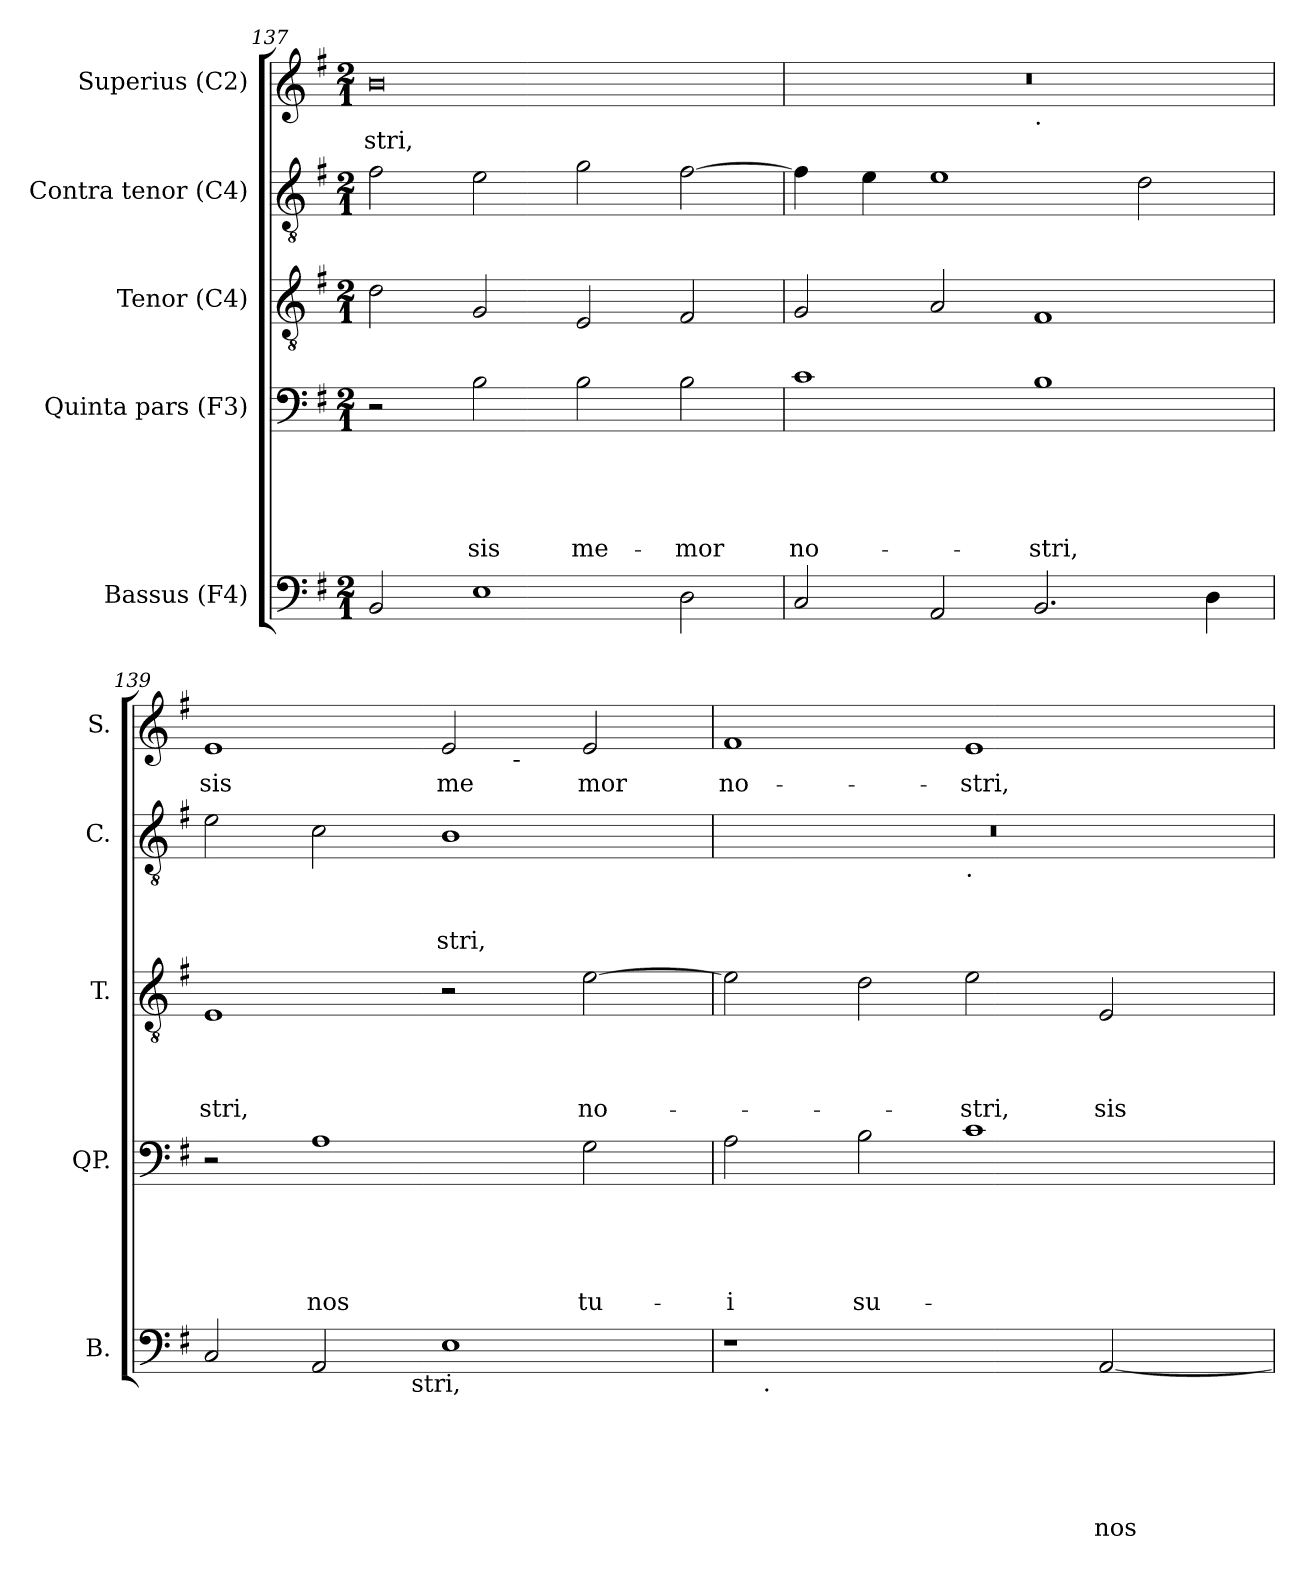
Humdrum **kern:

**kern	**text	**text	**text	**text	**text	**text	**kern	**text	**text	**text	**text	**text	**kern	**text	**text	**text	**text	**kern	**text	**text	**text	**kern	**text
*part5	*part5	*part5	*part5	*part5	*part5	*part5	*part4	*part4	*part4	*part4	*part4	*part4	*part3	*part3	*part3	*part3	*part3	*part2	*part2	*part2	*part2	*part1	*part1
*staff5	*staff5	*staff5	*staff5	*staff5	*staff5	*staff5	*staff4	*staff4	*staff4	*staff4	*staff4	*staff4	*staff3	*staff3	*staff3	*staff3	*staff3	*staff2	*staff2	*staff2	*staff2	*staff1	*staff1
*I"Bassus (F4)	*	*	*	*	*	*	*I"Quinta pars (F3)	*	*	*	*	*	*I"Tenor (C4)	*	*	*	*	*I"Contra tenor (C4)	*	*	*	*I"Superius (C2)	*
*I'B.	*	*	*	*	*	*	*I'QP.	*	*	*	*	*	*I'T.	*	*	*	*	*I'C.	*	*	*	*I'S.	*
*clefF4	*	*	*	*	*	*	*clefF4	*	*	*	*	*	*clefGv2	*	*	*	*	*clefGv2	*	*	*	*clefG2	*
*k[f#]	*	*	*	*	*	*	*k[f#]	*	*	*	*	*	*k[f#]	*	*	*	*	*k[f#]	*	*	*	*k[f#]	*
*G:	*	*	*	*	*	*	*G:	*	*	*	*	*	*G:	*	*	*	*	*G:	*	*	*	*G:	*
*M2/1	*	*	*	*	*	*	*M2/1	*	*	*	*	*	*M2/1	*	*	*	*	*M2/1	*	*	*	*M2/1	*
=137	=137	=137	=137	=137	=137	=137	=137	=137	=137	=137	=137	=137	=137	=137	=137	=137	=137	=137	=137	=137	=137	=137	=137
!	!	!	!	!	!	!	!	!	!	!	!	!	!	!	!	!	!	!	!	!	!	!	!LO:LY:b
2BB/	.	.	.	.	.	.	2r	.	.	.	.	.	2d\	.	.	.	.	2f#\	.	.	.	0b	-stri,
!	!	!	!	!	!	!	!	!	!	!	!	!LO:LY:b	!	!	!	!	!	!	!	!	!	!	!
1E	.	.	.	.	.	.	2B\	.	.	.	.	sis	2G/	.	.	.	.	2e\	.	.	.	.	.
!	!	!	!	!	!	!	!	!	!	!	!	!LO:LY:b	!	!	!	!	!	!	!	!	!	!	!
.	.	.	.	.	.	.	2B\	.	.	.	.	me-	2E/	.	.	.	.	2g\	.	.	.	.	.
!	!	!	!	!	!	!	!	!	!	!	!	!LO:LY:b	!	!	!	!	!	!	!	!	!	!	!
2D\	.	.	.	.	.	.	2B\	.	.	.	.	-mor	2F#/	.	.	.	.	[>2f#\	.	.	.	.	.
=138	=138	=138	=138	=138	=138	=138	=138	=138	=138	=138	=138	=138	=138	=138	=138	=138	=138	=138	=138	=138	=138	=138	=138
!	!	!	!	!	!	!	!	!	!	!	!	!LO:LY:b	!	!	!	!	!	!	!	!	!	!	!
*	*	*	*	*	*	*	*	*	*	*	*	*	*	*	*	*	*	*	*	*	*	*^	*
2C/	.	.	.	.	.	.	1c	.	.	.	.	no-	2G/	.	.	.	.	4f#\]	.	.	.	0r	1ryy	.
.	.	.	.	.	.	.	.	.	.	.	.	.	.	.	.	.	.	4e\	.	.	.	.	.	.
2AA/	.	.	.	.	.	.	.	.	.	.	.	.	2A/	.	.	.	.	1e	.	.	.	.	.	.
!	!	!	!	!	!	!	!	!	!	!	!	!	!	!	!	!	!	!	!	!	!	!	!LO:TX:b:t=.	!
!	!	!	!	!	!	!	!	!	!	!	!	!LO:LY:b	!	!	!	!	!	!	!	!	!	!	!	!
2.BB/	.	.	.	.	.	.	1B	.	.	.	.	-stri,	1F#	.	.	.	.	.	.	.	.	.	1ryy	.
.	.	.	.	.	.	.	.	.	.	.	.	.	.	.	.	.	.	2d\	.	.	.	.	.	.
4D\	.	.	.	.	.	.	.	.	.	.	.	.	.	.	.	.	.	.	.	.	.	.	.	.
=139	=139	=139	=139	=139	=139	=139	=139	=139	=139	=139	=139	=139	=139	=139	=139	=139	=139	=139	=139	=139	=139	=139	=139	=139
!	!	!	!	!	!	!	!	!	!	!	!	!	!	!	!	!	!LO:LY:b	!	!	!	!	!	!	!LO:LY:b
*^	*	*	*	*	*	*	*	*	*	*	*	*	*	*	*	*	*	*	*	*	*	*	*	*
2C/	2...ryy	.	.	.	.	.	.	2r	.	.	.	.	.	1E	.	.	.	-stri,	2e\	.	.	.	1e	1ryy	sis
!	!	!	!	!	!	!	!	!	!	!	!	!	!LO:LY:b	!	!	!	!	!	!	!	!	!	!	!	!
2AA/	.	.	.	.	.	.	.	1A	.	.	.	.	nos	.	.	.	.	.	2c\	.	.	.	.	.	.
!	!LO:TX:b:t=stri,	!	!	!	!	!	!	!	!	!	!	!	!	!	!	!	!	!	!	!	!	!	!	!	!
.	1ryy	.	.	.	.	.	.	.	.	.	.	.	.	.	.	.	.	.	.	.	.	.	.	.	.
!	!	!	!	!	!	!	!	!	!	!	!	!	!	!	!	!	!	!	!	!	!	!LO:LY:b	!	!	!LO:LY:b
1E	.	.	.	.	.	.	.	.	.	.	.	.	.	2r	.	.	.	.	1B	.	.	-stri,	2e/	4ryy	me
!	!	!	!	!	!	!	!	!	!	!	!	!	!	!	!	!	!	!	!	!	!	!	!	!LO:TX:b:t=-	!
.	.	.	.	.	.	.	.	.	.	.	.	.	.	.	.	.	.	.	.	.	.	.	.	2.ryy	.
!	!	!	!	!	!	!	!	!	!	!	!	!	!LO:LY:b	!	!	!	!	!LO:LY:b	!	!	!	!	!	!	!LO:LY:b
.	.	.	.	.	.	.	.	2G\	.	.	.	.	tu-	[<2e\	.	.	.	no-	.	.	.	.	2e/	.	mor
.	16ryy	.	.	.	.	.	.	.	.	.	.	.	.	.	.	.	.	.	.	.	.	.	.	.	.
!!LO:LB:g=z
=140	=140	=140	=140	=140	=140	=140	=140	=140	=140	=140	=140	=140	=140	=140	=140	=140	=140	=140	=140	=140	=140	=140	=140	=140	=140
!	!	!	!	!	!	!	!	!	!	!	!	!	!LO:LY:b	!	!	!	!	!	!	!	!	!	!	!	!LO:LY:b
*	*	*	*	*	*	*	*	*	*	*	*	*	*	*	*	*	*	*	*^	*	*	*	*v	*v	*
1r	16.ryy	.	.	.	.	.	.	2A\	.	.	.	.	-i	2e\]	.	.	.	.	0r	1ryy	.	.	.	1f#	no-
!	!LO:TX:b:t=.	!	!	!	!	!	!	!	!	!	!	!	!	!	!	!	!	!	!	!	!	!	!	!	!
.	1ryy	.	.	.	.	.	.	.	.	.	.	.	.	.	.	.	.	.	.	.	.	.	.	.	.
!	!	!	!	!	!	!	!	!	!	!	!	!	!LO:LY:b	!	!	!	!	!	!	!	!	!	!	!	!
.	.	.	.	.	.	.	.	2B\	.	.	.	.	su-	2d\	.	.	.	.	.	.	.	.	.	.	.
!	!	!	!	!	!	!	!	!	!	!	!	!	!	!	!	!	!	!	!	!LO:TX:b:t=.	!	!	!	!	!
!	!	!	!	!	!	!	!	!	!	!	!	!	!	!	!	!	!	!LO:LY:b	!	!	!	!	!	!	!LO:LY:b
2ryy	.	.	.	.	.	.	.	1c	.	.	.	.	.	2e\	.	.	.	-stri,	.	1ryy	.	.	.	1e	-stri,
.	2ryy	.	.	.	.	.	.	.	.	.	.	.	.	.	.	.	.	.	.	.	.	.	.	.	.
!	!	!	!	!	!	!	!LO:LY:b	!	!	!	!	!	!	!	!	!	!	!LO:LY:b	!	!	!	!	!	!	!
[<2AA/	.	.	.	.	.	.	-nos	.	.	.	.	.	.	2E/	.	.	.	sis	.	.	.	.	.	.	.
.	4ryy	.	.	.	.	.	.	.	.	.	.	.	.	.	.	.	.	.	.	.	.	.	.	.	.
.	8ryy	.	.	.	.	.	.	.	.	.	.	.	.	.	.	.	.	.	.	.	.	.	.	.	.
.	32ryy	.	.	.	.	.	.	.	.	.	.	.	.	.	.	.	.	.	.	.	.	.	.	.	.
*v	*v	*	*	*	*	*	*	*	*	*	*	*	*	*	*	*	*	*	*v	*v	*	*	*	*	*
=	=	=	=	=	=	=	=	=	=	=	=	=	=	=	=	=	=	=	=	=	=	=	=
*-	*-	*-	*-	*-	*-	*-	*-	*-	*-	*-	*-	*-	*-	*-	*-	*-	*-	*-	*-	*-	*-	*-	*-
